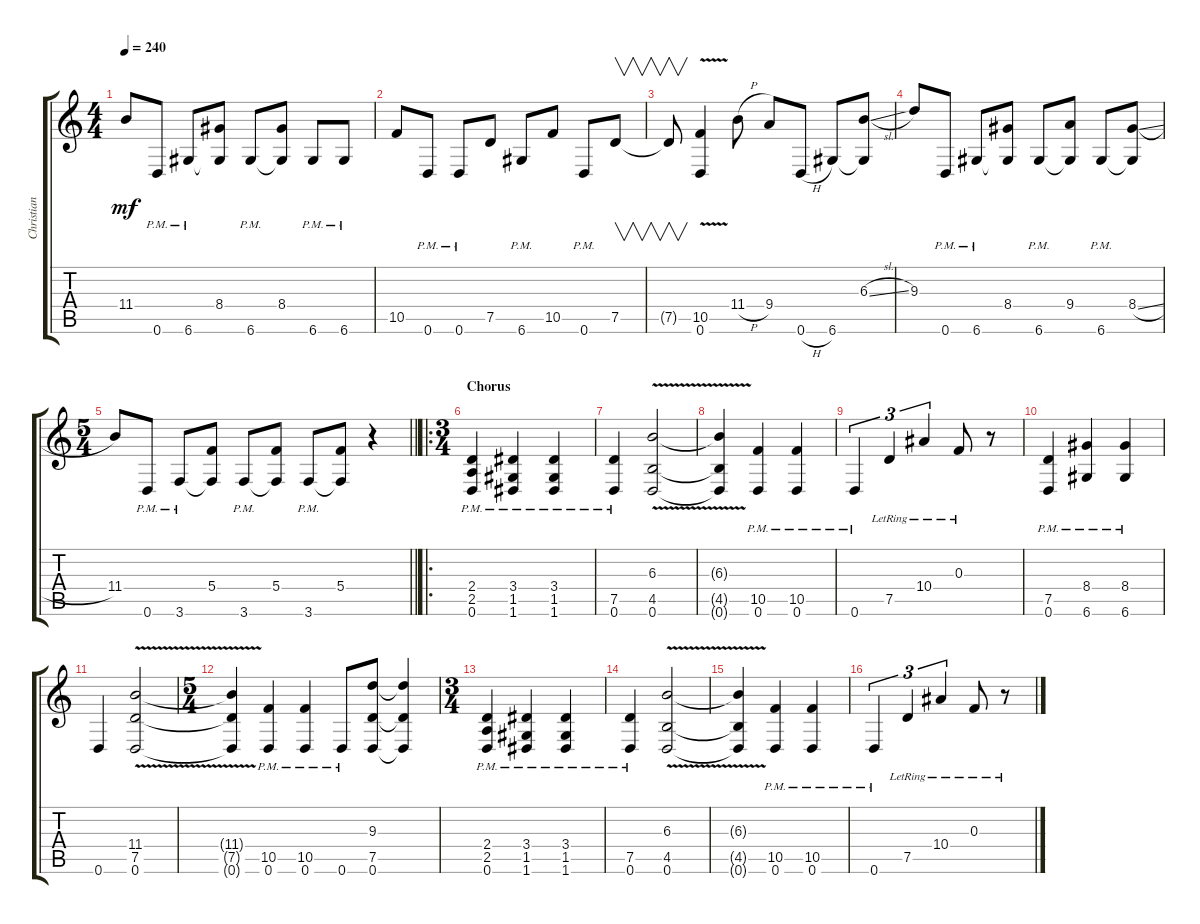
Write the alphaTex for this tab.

\track ("Christian Muenzer" "Christian ") {instrument overdrivenguitar}
\staff {score tabs}
\tuning (D4 A3 F3 C3 G2 D2) {hide}
\ts (4 4)
\tempo 240
\clef g2
\ks c
11.4.8{dy mf} 0.6{pm}.8 6.6{pm}.8 (8.4 6.6{t}).8 6.6{pm}.8 (8.4 6.6{t}).8 6.6{pm}.8 6.6{pm}.8 |
10.5.8 0.6{pm}.8 0.6{pm}.8 7.5.8 6.6{pm}.8 10.5.8 0.6{pm}.8 7.5.8{v} |
7.5{t}.8{v} (10.5{v} 0.6{v}).4 11.4{h}.8 9.4.8 0.6{h}.8 6.6.8 (6.3{sl} 6.6{t}).8 |
9.3.8 0.6{pm}.8 6.6{pm}.8 (8.4 6.6{t}).8 6.6{pm}.8 (9.4 6.6{t}).8 6.6{pm}.8 (8.4{sl} 6.6{t}).8 |
\ts (5 4)
\barLineRight lightlight
11.4.8 0.6{pm}.8 3.6{pm}.8 (5.4 3.6{t}).8 3.6{pm}.8 (5.4 3.6{t}).8 3.6{pm}.8 (5.4 3.6{t}).8 r.4 |
\ro
\ts (3 4)
\section ("" "Chorus")
(2.4{pm} 2.5{pm} 0.6{pm}).4 (3.4{pm} 1.5{pm} 1.6{pm}).4 (3.4{pm} 1.5{pm} 1.6{pm}).4 |
(7.5{pm} 0.6{pm}).4 (6.3{v} 4.5{v} 0.6{v}).2 |
(6.3{v t} 4.5{v t} 0.6{v t}).4 (10.5{pm} 0.6{pm}).4 (10.5{pm} 0.6{pm}).4 |
0.6{pm}.4{tu (3 2)} 7.5{lr}.4{tu (3 2)} 10.4{lr}.4{tu (3 2)} 0.3{lr}.8 r.8 |
(7.5{pm} 0.6{pm}).4 (8.4{pm} 6.6{pm}).4 (8.4{pm} 6.6{pm}).4 |
0.6.4 (11.4{v} 7.5{v} 0.6{v}).2 |
\ts (5 4)
(11.4{v t} 7.5{v t} 0.6{v t}).4 (10.5{pm} 0.6{pm}).4 (10.5{pm} 0.6{pm}).4 0.6{pm}.8 (9.3 7.5 0.6).8 (9.3{t} 7.5{t} 0.6{t}).4 |
\ts (3 4)
(2.4{pm} 2.5{pm} 0.6{pm}).4 (3.4{pm} 1.5{pm} 1.6{pm}).4 (3.4{pm} 1.5{pm} 1.6{pm}).4 |
(7.5{pm} 0.6{pm}).4 (6.3{v} 4.5{v} 0.6{v}).2 |
(6.3{v t} 4.5{v t} 0.6{v t}).4 (10.5{pm} 0.6{pm}).4 (10.5{pm} 0.6{pm}).4 |
0.6{pm}.4{tu (3 2)} 7.5{lr}.4{tu (3 2)} 10.4{lr}.4{tu (3 2)} 0.3{lr}.8 r.8
